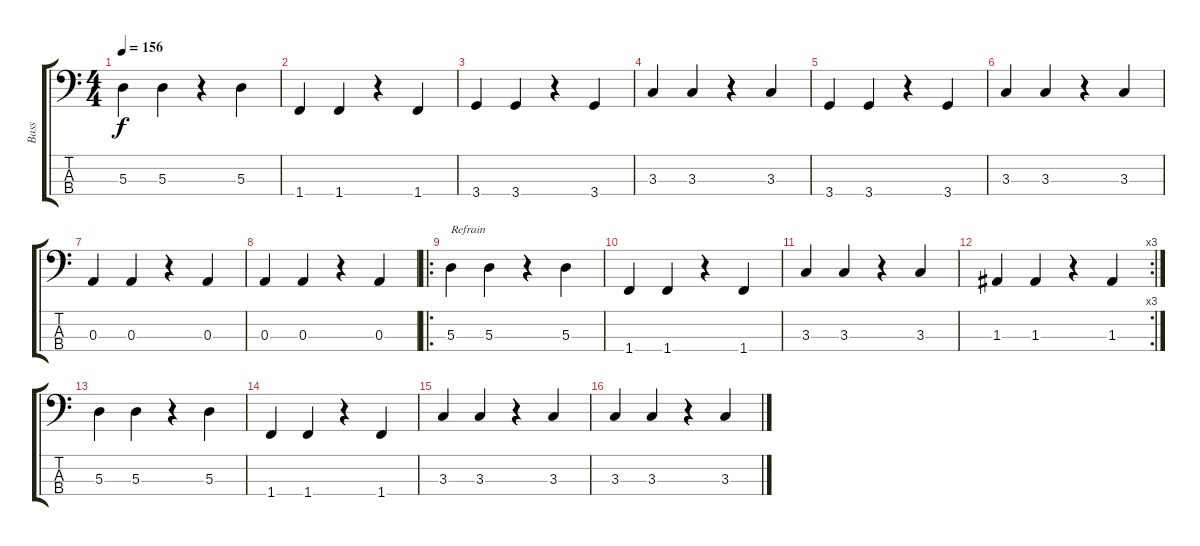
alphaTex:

\track ("Bass" "Bass") {instrument electricbassfinger}
\staff {score tabs}
\tuning (G2 D2 A1 E1) {hide}
\ts (4 4)
\tempo 156
\clef f4
\ks c
5.3.4{dy f} 5.3.4 r.4 5.3.4 |
1.4.4 1.4.4 r.4 1.4.4 |
3.4.4 3.4.4 r.4 3.4.4 |
3.3.4 3.3.4 r.4 3.3.4 |
3.4.4 3.4.4 r.4 3.4.4 |
3.3.4 3.3.4 r.4 3.3.4 |
0.3.4 0.3.4 r.4 0.3.4 |
0.3.4 0.3.4 r.4 0.3.4 |
\ro
5.3.4{txt "Refrain"} 5.3.4 r.4 5.3.4 |
1.4.4 1.4.4 r.4 1.4.4 |
3.3.4 3.3.4 r.4 3.3.4 |
\rc 3
1.3.4 1.3.4 r.4 1.3.4 |
5.3.4 5.3.4 r.4 5.3.4 |
1.4.4 1.4.4 r.4 1.4.4 |
3.3.4 3.3.4 r.4 3.3.4 |
3.3.4 3.3.4 r.4 3.3.4
